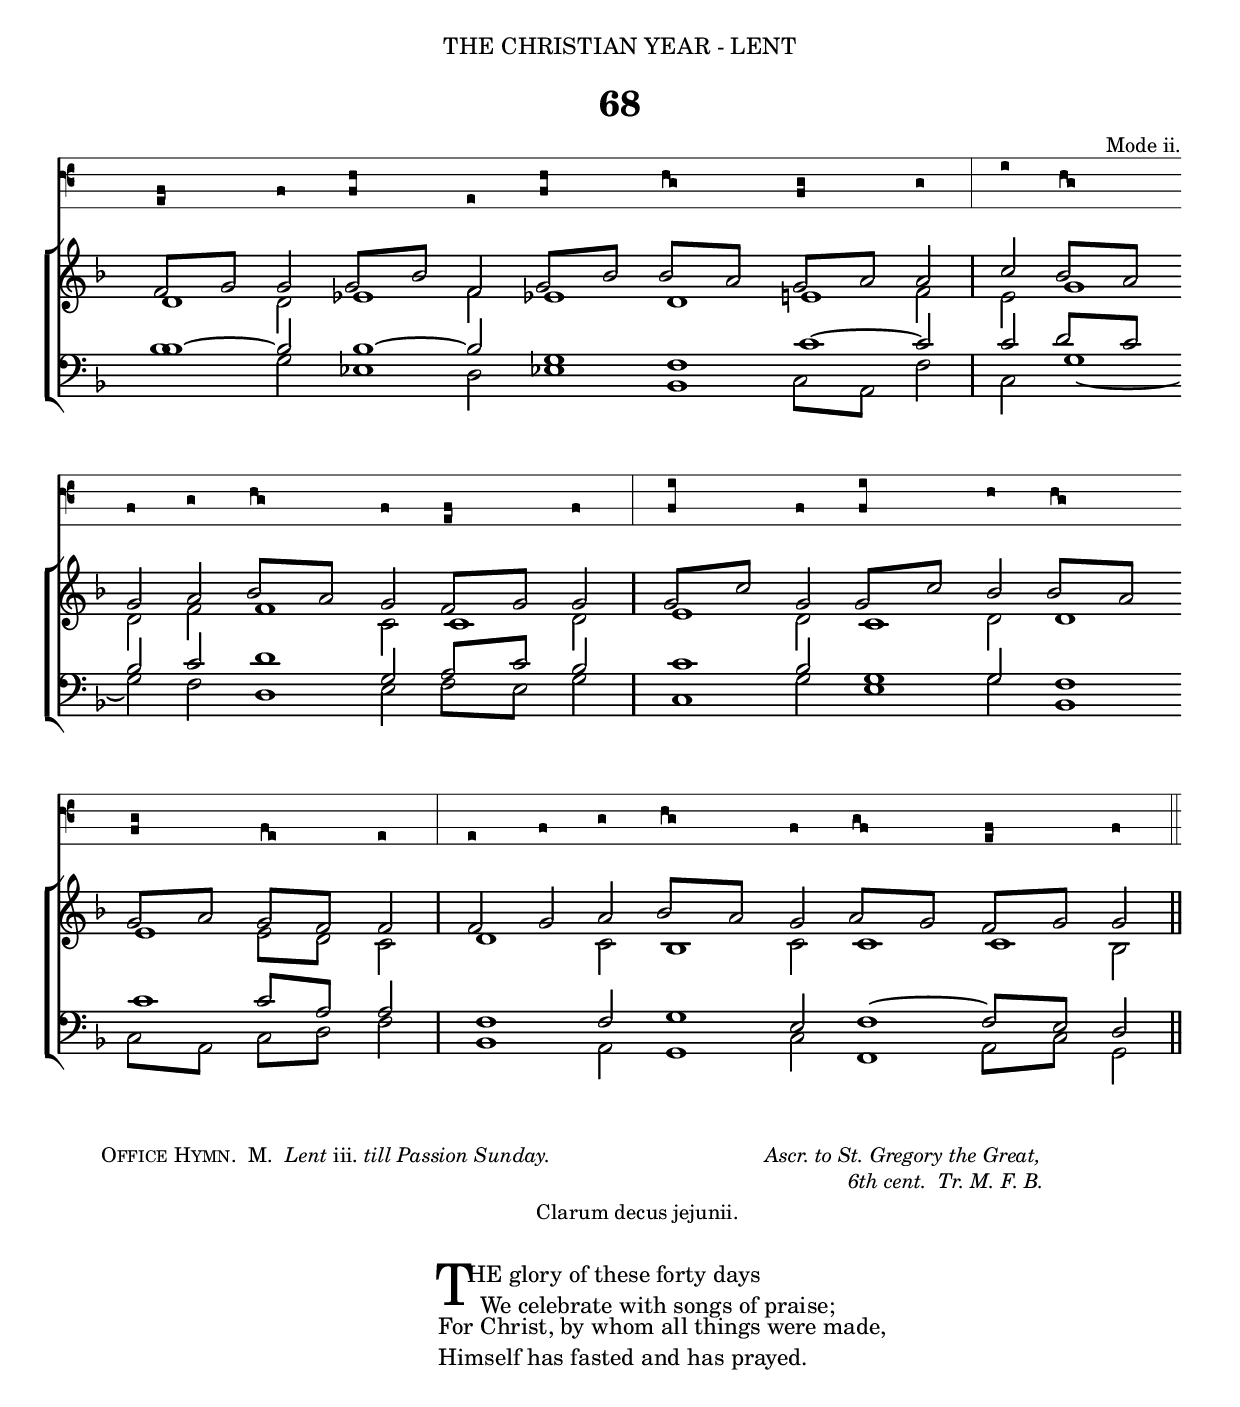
%%% 128.png
%%% Hymn 68  "The glory of these forty days"
%%% Version 3

%%% Note for PPer:  Corrected typo in verse 2, "Messiah'a".

\version "2.10"

\include "gregorian-init.ly"

\header {
   dedication = \markup { \center-align {  "THE CHRISTIAN YEAR - LENT" \hspace #0.1 } }	
   title = "68"
   arranger = \markup { \small { "Mode ii." } }
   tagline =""
}


%%%%%%%%%%     Macro Definitions     %%%%%%%%%%


global = {
   \key f \major
   \set Score.timing = ##f
   \autoBeamOff
   \set Staff.midiInstrument = "church organ"
}


% *** ln macro: settings for stemless long note which is 2x duration of regular white note    

ln = { \once \override NoteHead #'duration-log = #0 
       \once \override Stem #'stencil = ##f
       \once \override NoteColumn #'force-hshift = #'0.4 }



%%%%%%%%%%     Music     %%%%%%%%%%


plainsong = \relative c { 
   \clef "vaticana-fa2"
   \set fontSize = #3
   
\[ c8 \pes d \] d8 \[ d \pes f \] c \[ d \pes f \] \[ f \flexa e \] \[ d \pes e \] e \bar "|" g \[ f \flexa e \]\bar "" \break

     d e \[ f \flexa e \] d \[ c \pes d \] d \bar "|" \[ d \pes g \] d \[ d \pes g \] f \[ f \flexa e \] \bar "" \break

\[ d \pes e \] \[ d \flexa c \] c \bar "|" c d e \[ f \flexa e \] d \[ e \flexa d \] \[ c \pes d \] d \bar "||" \break

} 


soprano = \relative c' {

   f8[ g] g g[ bes]f g[ bes] bes[ a] g[ a] a \bar "|" c bes[ a] \bar "" \break
   g a bes[ a] g f[ g] g \bar "|" g[ c] g g[ c] bes bes[ a] \bar "" \break
   g[ a] g[ f] f \bar "|" f g a bes[ a] g a[ g] f[ g] g \bar "||" \break
}

alto = \relative c' {
	
   \ln d4 d8 \ln ees4 f8 \ln ees!4 \ln d4 \ln e!4 f8 \bar "|" e8 \ln g4 \bar "" \break
   d8 f8 \ln f4 c8 \ln c4 d8 \bar "|" \ln e4 d8 \ln c4 d8 \ln d4 \bar "" \break 
   \ln e4 e8[ d8] c8 \bar "|" \ln d4 c8 \ln bes4 c8 \ln c4 \ln c4 bes8 \bar "||" \break
}

tenor = \relative c { 
	\clef bass
   \ln bes'4~ bes8 \ln bes4~ bes8 \ln g4 \ln f4 \ln c'4~ c8 \bar "|" c8 d8[ c8] \bar "" \break
   bes8 c8 \ln d4 g,8 a8[ c8] bes8 \bar "|" \ln c4 bes8 \ln g4 g8 \ln f4 \bar "" \break
   \ln c'4 c8[ a8] a8 \bar "|" \ln f4 f8 \ln g4 e8 \once \override Tie #'extra-offset = #'( 0 . 1 ) \ln f4~ f8[ e8] d8 \bar "||" \break }

bass = \relative c { 
	\clef bass
	
   \ln  \once \override NoteColumn #'force-hshift = #-0.2 bes'4 g8 \ln ees4 d8 \ln ees!4 \ln bes4 c8[ a8] f'8 \bar "|" c8 \once \override Tie #'extra-offset = #'( 0 . -1 ) \ln g'4~ \bar "" \break
   g8 f8 \ln d4 #(set-accidental-style 'forget) e8 f8[ e8] g8 \bar "|" \ln c,4 g'8 \ln e4 g8 \ln bes,4 \bar "" \break 
   c8[ a8] c8[ d8] f8 \bar "|" \ln bes,4 a8 \ln g4 c8 \ln f,4 a8[ c8] g8 \bar "||" \break
}



%%%%%%%%%%     Score block     %%%%%%%%%%


#(ly:set-option 'point-and-click #f)


\book {


\paper {
   #(set-paper-size "a4")
   between-system-padding = #3.0
   print-page-number = ##f
   ragged-bottom=##t
   ragged-last-bottom=##t
}


\score { 
<<
   \new VaticanaStaff { \plainsong }
   \new ChoirStaff <<
      \new Staff = "upper" <<
         \context Voice = sopranos { \voiceOne \global \soprano }
         \context Voice = altos    { \voiceTwo \global \alto } >> 
      \new Staff = "lower" <<
         \context Voice = tenors   { \voiceOne \global \tenor }
         \context Voice = bass     { \voiceTwo \global \bass } >>
                    >>  
>>


\layout {
   ragged-right = ##f
   % *** makes sure last system spreads right across the page
   ragged-last = ##f
   

\context { \Score 
   \remove "Bar_number_engraver"
   % *** uncomment this to remove system start bar 
   % \override SystemStartBar #'stencil = ##f 
   \remove "Mark_engraver"
   \override NonMusicalPaperColumn #'page-break-permission = ##f 

}

 \context { \VaticanaStaff
   % *** Increases distance between lines of staff  
   \override StaffSymbol #'staff-space = #1.6            
   % *** Changes staff to black instead of default red
   \revert StaffSymbol #'color
   % *** Makes clef bigger       
   \override Clef #'font-size = #3
   % *** Would make ledger lines black, if there were any
   \revert LedgerLineSpanner #'color
   % *** Makes terminal barline visible 
   \override BarLine #'transparent = ##f 
   \remove Custos_engraver
   \override KeySignature #'transparent = ##t
   \override Accidental  #'transparent = ##t
   % *** needed for certain tweaks   
   \consists "Mark_engraver"
}

\context { \Staff 
   \consists "Mark_engraver" 
   \override TimeSignature #'transparent = ##t
   % *** Needed to produce beamed minims - which are quavers in disguise
   \override NoteHead #'duration-log = #1 
   \override Stem #'flag-style = #'no-flag 
}

} % end layout 
 
} % end score 




%%%%%%%%%%     Lyrics     %%%%%%%%%%

\markup {
   % change number as necessary to centre lyrics block
   \hspace #34   


\column { 

% whole lyrics block is formatted into a single column

% heading section
   \line { \lower #0.5 \small { \hspace #-30 \smallCaps "Office Hymn." " M." \italic " Lent" \normal-text "iii." \italic "till Passion Sunday." \hspace #20 \italic "Ascr. to St. Gregory the Great," } } 
   \line { \small { \hspace # 42 \italic "6th cent.  Tr. M. F. B." } }
   \line { \small { \hspace #12 "Clarum decus jejunii." } }
   % *** inserts vertical space between lines
   % \hspace #0.1
   
% lyrics: a single column of verses
% return to LH margin
   \hspace #-30
   \column {  
      \line { \hspace #2.2 
              % *** Drop Cap goes here
              \column { \lower #2.3 \fontsize #8 "T" }
                        % *** adjust if rest of line is too far from Drop Cap - left is negative
                        \hspace #-1.2    
		        \column { \raise #0.0 "HE glory of these forty days"
                                              "  We celebrate with songs of praise;" } }          

              \line { \hspace #2.5  %%adjust hspace until this line left edge is flush with Drop Cap
                      \lower  #1.56  %%adjust this until the line spacing looks right
                      \column { "For Christ, by whom all things were made,"
                                "Himself has fasted and has prayed." } }
} % end column
} % end column
} % end markup



%%%%%%%%%%     Page Break     %%%%%%%%%%
  

% *** fake score block to occupy space and force a pagebreak.  Lilypond version 2.11 has a new \pageBreak command BTW!


\score { 
   { s4 }
\header { breakbefore = ##f piece = " " opus = " " }
\layout{
   \context { \Staff
              \remove Time_signature_engraver
              \remove Key_engraver
              \remove Clef_engraver
              \remove Staff_symbol_engraver }
} }
	



%%%%%%%%%%     Page Two     %%%%%%%%%%


\markup {
\hspace #34
\column {
\column {
              \hspace #1 
              \line { "2  " \column { "Alone and fasting Moses saw"
                                      "The loving God who gave the Law;"
                                      "And to Elijah, fasting, came"
                                      "The steeds and chariots of flame." } }

              \hspace #1 
              \line { "3  " \column { "So Daniel trained his mystic sight,"
                                      "Delivered from the lions' might;"
                                      "And John, the Bridegroom's friend, became"
                                      "The herald of Messiah's name." } }              
              \hspace #1 
              \line { "4  " \column { "Then grant us, Lord, like them to be"
                                      "Full oft in fast and prayer with thee;"
                                      "Our spirits strengthen with thy grace,"
                                      "And give us joy to see thy face." } }

              \hspace #1 
              \line { "5. " \column { "Father and Son and Spirit blest,"
                                      "To thee be every prayer addrest,"
                                      "Who art in threefold Name adored,"
                                      "From age to age, the only Lord.    Amen." } }
   } % end column of verse

} % end column that is entire lyrics block

} % end markup



%%%%%%%%%%     Midi Block     %%%%%%%%%%

%%% A separate score block to generate the midi minus the plainsong voice
%%% Since minims are quavers in disguise, tempo has to be set accordingly, tempo set to 2=80

\score {	
   \new ChoirStaff <<
      \new Staff = "upper" <<
         \context Voice = sopranos {\voiceOne \global \soprano }
         \context Voice = altos {\voiceTwo \global \alto }
                           >> 
      \new Staff = "lower" <<
         \context Voice = tenors {\voiceOne \global \tenor }
         \context Voice = bass {\voiceTwo \global \bass }
	                   >> 
		   >>  
\midi { \context { \Score tempoWholesPerMinute = #(ly:make-moment 80 8) } } 

} % end midi score



%%%%%%%%%%     Amen Block     %%%%%%%%%%

	
\score { <<

\new VaticanaStaff <<
   \new VaticanaVoice = "plainsongamen" { 
      \set Score.timing = ##f
      \set fontSize = #3
      % *** makes clef bigger
      \override Staff.Clef #'#'font-size = #3
      \clef "vaticana-fa2"
      \override Staff.StaffSymbol #'staff-space = #1.6
	 
      \relative c { 
      \[ d8 \pes e8 \] 
      \[ \override NoteHead #'extra-offset = #'(0.0 . -0.1 ) d8 
         \override NoteHead #'extra-offset = #'(-0.38 . 0) \flexa  c8 \pes 
         \override NoteHead #'extra-offset = #'(0.0 . 0.0 ) d8 \] } }
                      >>

\new ChoirStaff <<
   \new Staff = upper << 
      \new Voice = "sopranos"  { \relative c' { \global \voiceOne g'8[ a8] g8[ f8 g8] \bar "||" } }
      \new Voice = "altos"     { \relative c' { \global \voiceTwo \ln c4~ c8[ a8 bes8] \bar "||" } } >>

      \new Lyrics \lyricsto sopranos { \set alignAboveContext = #"upper" \override LyricText #'font-size = #-1 { A -- men. } } 

      \new Staff = lower <<
         \new Voice = "tenors" { \relative c { \global \clef bass \voiceThree e8[ f8] e8[ d8~ d8] \bar "||" } }
         \new Voice = "basses" { \relative c { \global \clef bass \voiceFour c8[ f,8] c'8[ d8 g,8] \bar "||" } } >> 
>> % choirstaff bracket

>> % score bracket

% *** creates space between end of lyrics and amen score
\header { breakbefore = ##f piece = " " opus = " " }


\layout {
   indent = 13\cm
   raggedright = ##t
   ragged-bottom = ##t
   packed = ##f

\context { \Score 
   \override TimeSignature #'transparent = ##t
   % *** controls the amount of space between notes on the staff
   \override SeparationItem #'padding = #2 
}
     
\context { \VaticanaStaff 
   \revert StaffSymbol #'color
   \revert LedgerLineSpanner #'color
   \override BarLine #'transparent = ##f 
} 

\context { \Staff 
   \override VerticalAxisGroup #'minimum-Y-extent = #'( -2 . 2) 
   fontSize = #-3 
   \override StaffSymbol #'staff-space = #(magstep -2)
   \override NoteHead #'duration-log = #1
   \override Stem #'flag-style = #'no-flag
}

} % end amen layout

} % end amen score


% *** Separate Score block for Amen midi
% *** Score comprises 1/8 notes masquerading as 1/2 notes, so tempo has to be adjusted accordingly, tempo set to 2=80

\score {  
   \new ChoirStaff <<
      \new Staff = upper << 
          \new Voice = "sopranos" { \relative c' { \global \voiceOne d8[ e8] d8[ c8 d8] \bar "||" } }
	  \new Voice = "altos"    { \relative c' { \global \voiceTwo a8[ c8] \ln a4 ~ a8  \bar "||" } } >>

      \new Staff = lower <<
	 \new Voice = "tenors"    { \relative c { \clef bass \global \voiceThree f8[ g8] f8[ e8 f8] \bar "||" } }
	 \new Voice = "basses"    { \relative c { \clef bass \global \voiceFour d8[ c8] d8[ a8 d,8] \bar "||" } } >>
>> % choir staff bracket


\midi { \context { \Score tempoWholesPerMinute = #(ly:make-moment 80 8) } } 

} % end midi score

} % end book